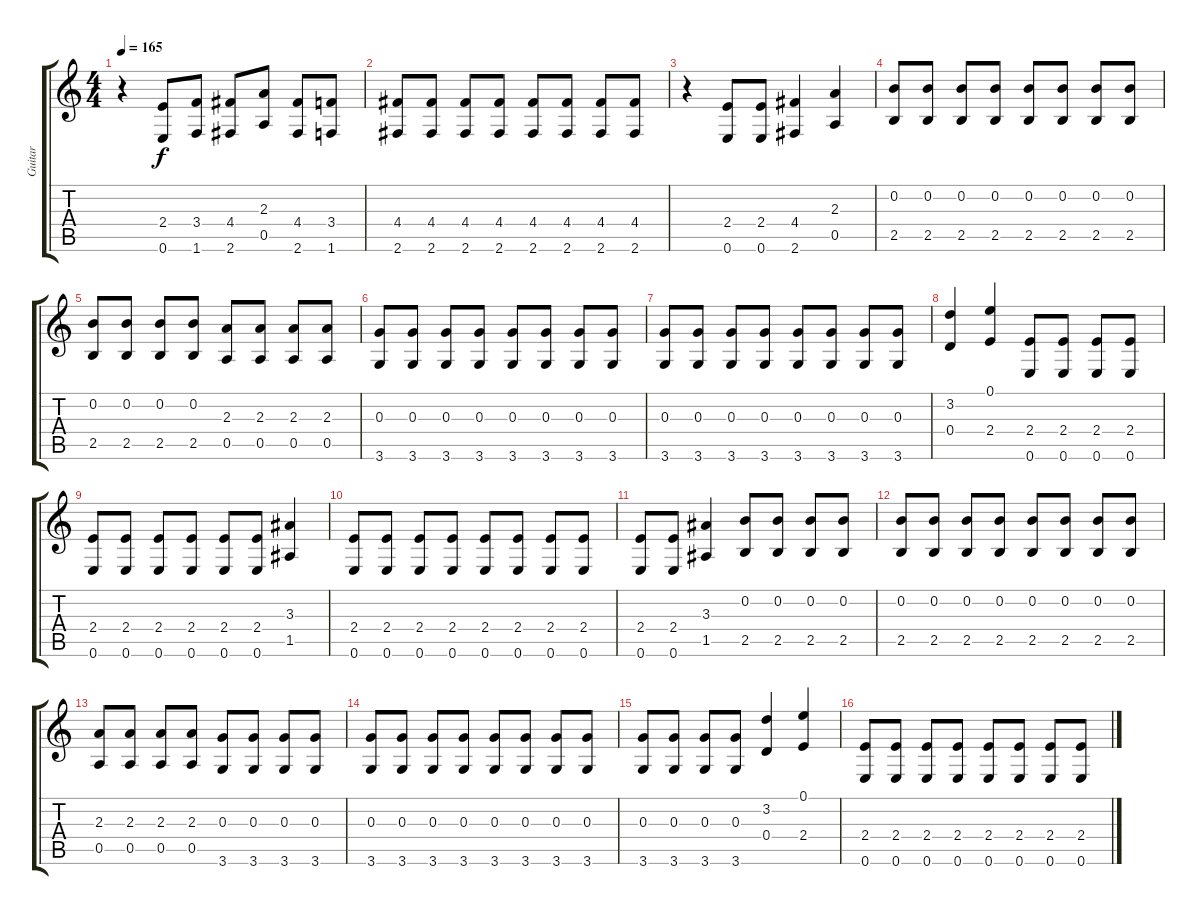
\track ("Guitar" "Guitar") {instrument distortionguitar}
\staff {score tabs}
\tuning (E4 B3 G3 D3 A2 E2) {hide}
\ts (4 4)
\tempo 165
\clef g2
\ks c
r.4{dy f} (2.4 0.6).8 (3.4 1.6).8 (4.4 2.6).8 (2.3 0.5).8 (4.4 2.6).8 (3.4 1.6).8 |
(4.4 2.6).8 (4.4 2.6).8 (4.4 2.6).8 (4.4 2.6).8 (4.4 2.6).8 (4.4 2.6).8 (4.4 2.6).8 (4.4 2.6).8 |
r.4 (2.4 0.6).8 (2.4 0.6).8 (4.4 2.6).4 (2.3 0.5).4 |
(0.2 2.5).8 (0.2 2.5).8 (0.2 2.5).8 (0.2 2.5).8 (0.2 2.5).8 (0.2 2.5).8 (0.2 2.5).8 (0.2 2.5).8 |
(0.2 2.5).8 (0.2 2.5).8 (0.2 2.5).8 (0.2 2.5).8 (2.3 0.5).8 (2.3 0.5).8 (2.3 0.5).8 (2.3 0.5).8 |
(0.3 3.6).8 (0.3 3.6).8 (0.3 3.6).8 (0.3 3.6).8 (0.3 3.6).8 (0.3 3.6).8 (0.3 3.6).8 (0.3 3.6).8 |
(0.3 3.6).8 (0.3 3.6).8 (0.3 3.6).8 (0.3 3.6).8 (0.3 3.6).8 (0.3 3.6).8 (0.3 3.6).8 (0.3 3.6).8 |
(3.2 0.4).4 (0.1 2.4).4 (2.4 0.6).8 (2.4 0.6).8 (2.4 0.6).8 (2.4 0.6).8 |
(2.4 0.6).8 (2.4 0.6).8 (2.4 0.6).8 (2.4 0.6).8 (2.4 0.6).8 (2.4 0.6).8 (3.3 1.5).4 |
(2.4 0.6).8 (2.4 0.6).8 (2.4 0.6).8 (2.4 0.6).8 (2.4 0.6).8 (2.4 0.6).8 (2.4 0.6).8 (2.4 0.6).8 |
(2.4 0.6).8 (2.4 0.6).8 (3.3 1.5).4 (0.2 2.5).8 (0.2 2.5).8 (0.2 2.5).8 (0.2 2.5).8 |
(0.2 2.5).8 (0.2 2.5).8 (0.2 2.5).8 (0.2 2.5).8 (0.2 2.5).8 (0.2 2.5).8 (0.2 2.5).8 (0.2 2.5).8 |
(2.3 0.5).8 (2.3 0.5).8 (2.3 0.5).8 (2.3 0.5).8 (0.3 3.6).8 (0.3 3.6).8 (0.3 3.6).8 (0.3 3.6).8 |
(0.3 3.6).8 (0.3 3.6).8 (0.3 3.6).8 (0.3 3.6).8 (0.3 3.6).8 (0.3 3.6).8 (0.3 3.6).8 (0.3 3.6).8 |
(0.3 3.6).8 (0.3 3.6).8 (0.3 3.6).8 (0.3 3.6).8 (3.2 0.4).4 (0.1 2.4).4 |
(2.4 0.6).8 (2.4 0.6).8 (2.4 0.6).8 (2.4 0.6).8 (2.4 0.6).8 (2.4 0.6).8 (2.4 0.6).8 (2.4 0.6).8
